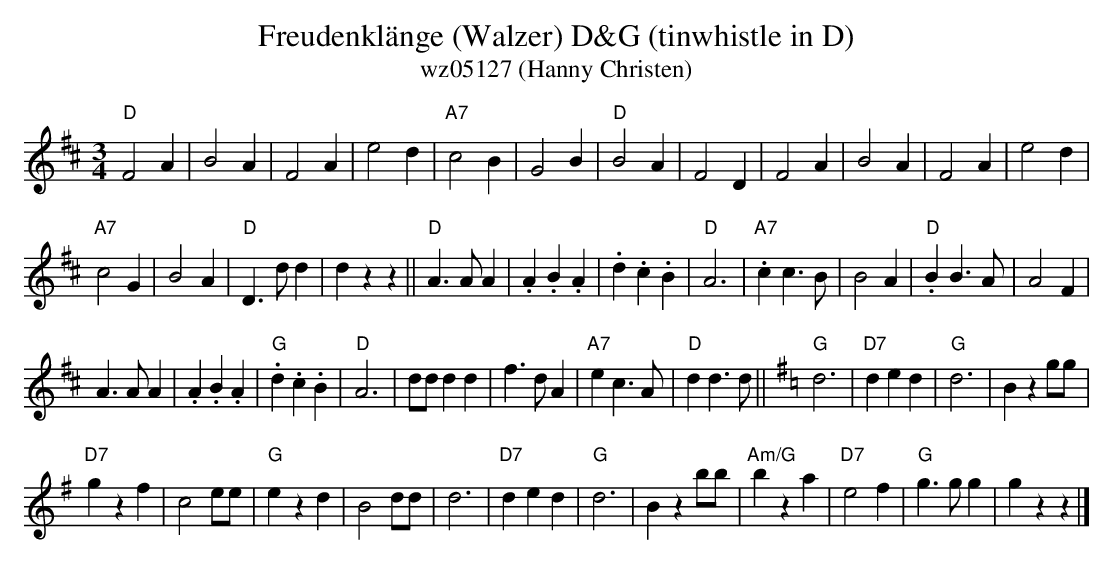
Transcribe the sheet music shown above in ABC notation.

X:1
T:Freudenklänge (Walzer) D&G (tinwhistle in D)
T:wz05127 (Hanny Christen)
M:3/4
L:1/4
K:D %%MIDI gchordon
"D"F2A | B2A | F2A | e2d | "A7"c2B | G2B | "D"B2A | F2D | F2A | B2A | F2A | e2d |
"A7"c2G | B2A | "D"D>dd | dzz || "D"A>AA | .A.B.A | .d.c.B | "D"A3 | "A7".cc>B | B2A | "D".BB>A | A2F |
A>AA | .A.B.A | "G".d.c.B | "D"A3 | d/2d/2dd | f>dA | "A7"ec>A | "D"dd>d || [K:G] "G"d3 | "D7"ded | "G"d3 | Bzg/2g/2 |
"D7"gzf | c2e/2e/2 | "G"ezd | B2d/2d/2 | d3 | "D7"ded | "G"d3 | Bzb/2b/2 | "Am/G"bza | "D7"e2f | "G"g>gg | gzz |]
